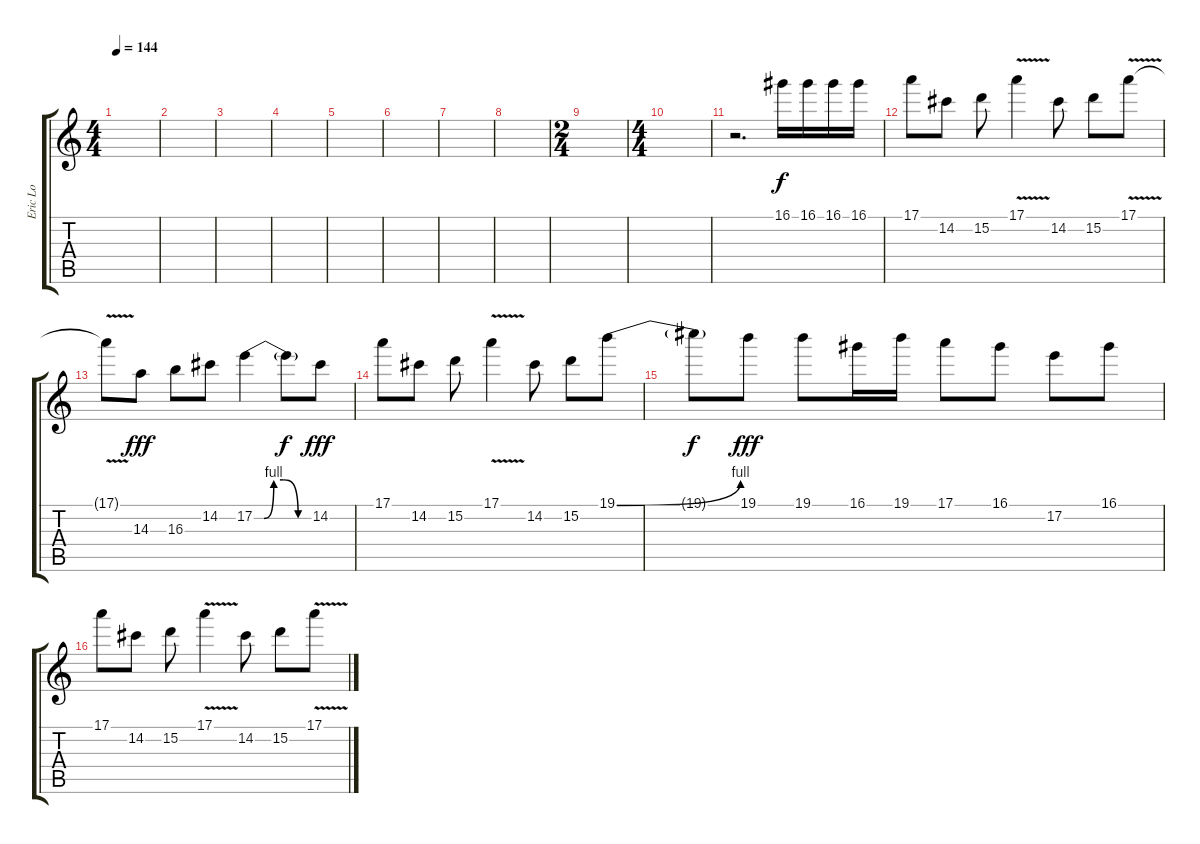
\track ("Eric Lo" "Eric Lo") {instrument electricguitarjazz}
\staff {score tabs}
\tuning (E4 B3 G3 D3 A2 E2) {hide}
\ts (4 4)
\tempo 144
\clef g2
\ks c
|
|
|
|
|
|
|
|
\ts (2 4)
|
\ts (4 4)
|
r.2{d instrument overdrivenguitar} 16.1.16 16.1.16 16.1.16 16.1.16 |
17.1.8 14.2.8 15.2.8 17.1{v}.4 14.2.8 15.2.8 17.1{v}.8 |
17.1{t}.8{dy f} 14.3.8{dy fff} 16.3.8 14.2.8 17.2{be (custom 0 0 10 0 20 4 30 4 45 0 60 0)}.4 17.2{t}.8{dy f} 14.2.8{dy fff} |
17.1.8 14.2.8 15.2.8 17.1{v}.4 14.2.8 15.2.8 19.1{be (bend 0 0 60 4)}.8 |
19.1{t}.8{dy f} 19.1.8{dy fff} 19.1.8 16.1.16 19.1.16 17.1.8 16.1.8 17.2.8 16.1.8 |
17.1.8 14.2.8 15.2.8 17.1{v}.4 14.2.8 15.2.8 17.1{v}.8
